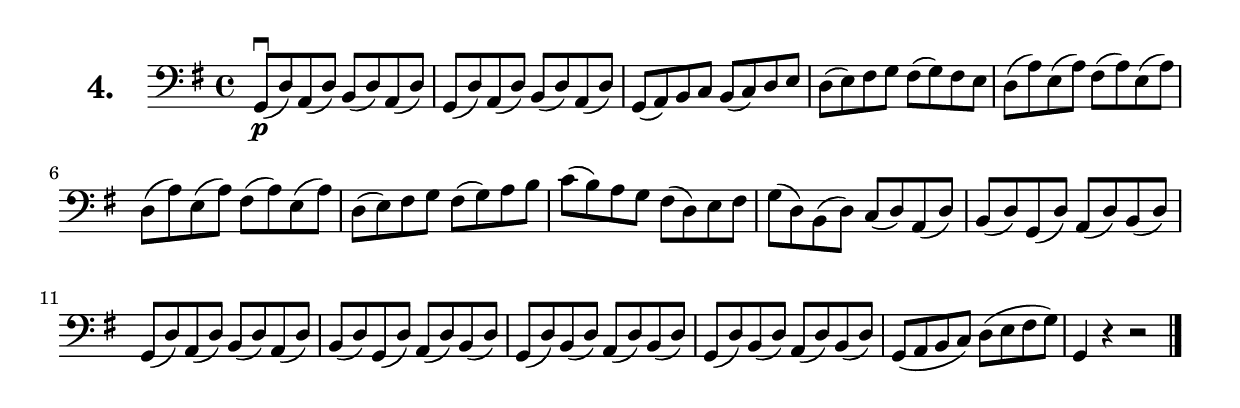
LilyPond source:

\version "2.18.2"

\score {
  \new StaffGroup = "" \with {
        instrumentName = \markup { \bold \huge { \larger "4." }}
      }
  <<
    \new Staff = "celloI"

    \relative c {
      \clef bass
      \key g \major
      \time 4/4

      g8\downbow\p( d') a( d) b( d) a( d) | %01 
      g,( d') a( d) b( d) a( d)           | %02
      g,( a) b c b( c) d e                | %03
      d( e) fis g fis( g) fis e           | %04

      \repeat unfold 2 { 
        d( a') e( a) fis( a) e( a)        | %05-06
      }
      d,( e) fis g fis( g) a b            | %07
      c( b) a g fis( d) e fis             | %08
      g( d) b( d) c( d) a( d)             | %09
      b( d) g,( d') a( d) b( d)           | %10
      g,( d') a( d) b( d) a( d)           | %11
      b( d) g,( d') a( d) b( d)           | %12

      \repeat unfold 2 {
        g,( d') b( d) a( d) b( d)         | %13-14
      }
      g,( a b c) d( e fis g)              | %15
      g,4 r4 r2 \bar "|."                   %16

    }
  >>
  \layout {}
  \midi {}
  \header {
    composer = "Sebastian Lee"
    %opus = "Op. 70"
  }
}
